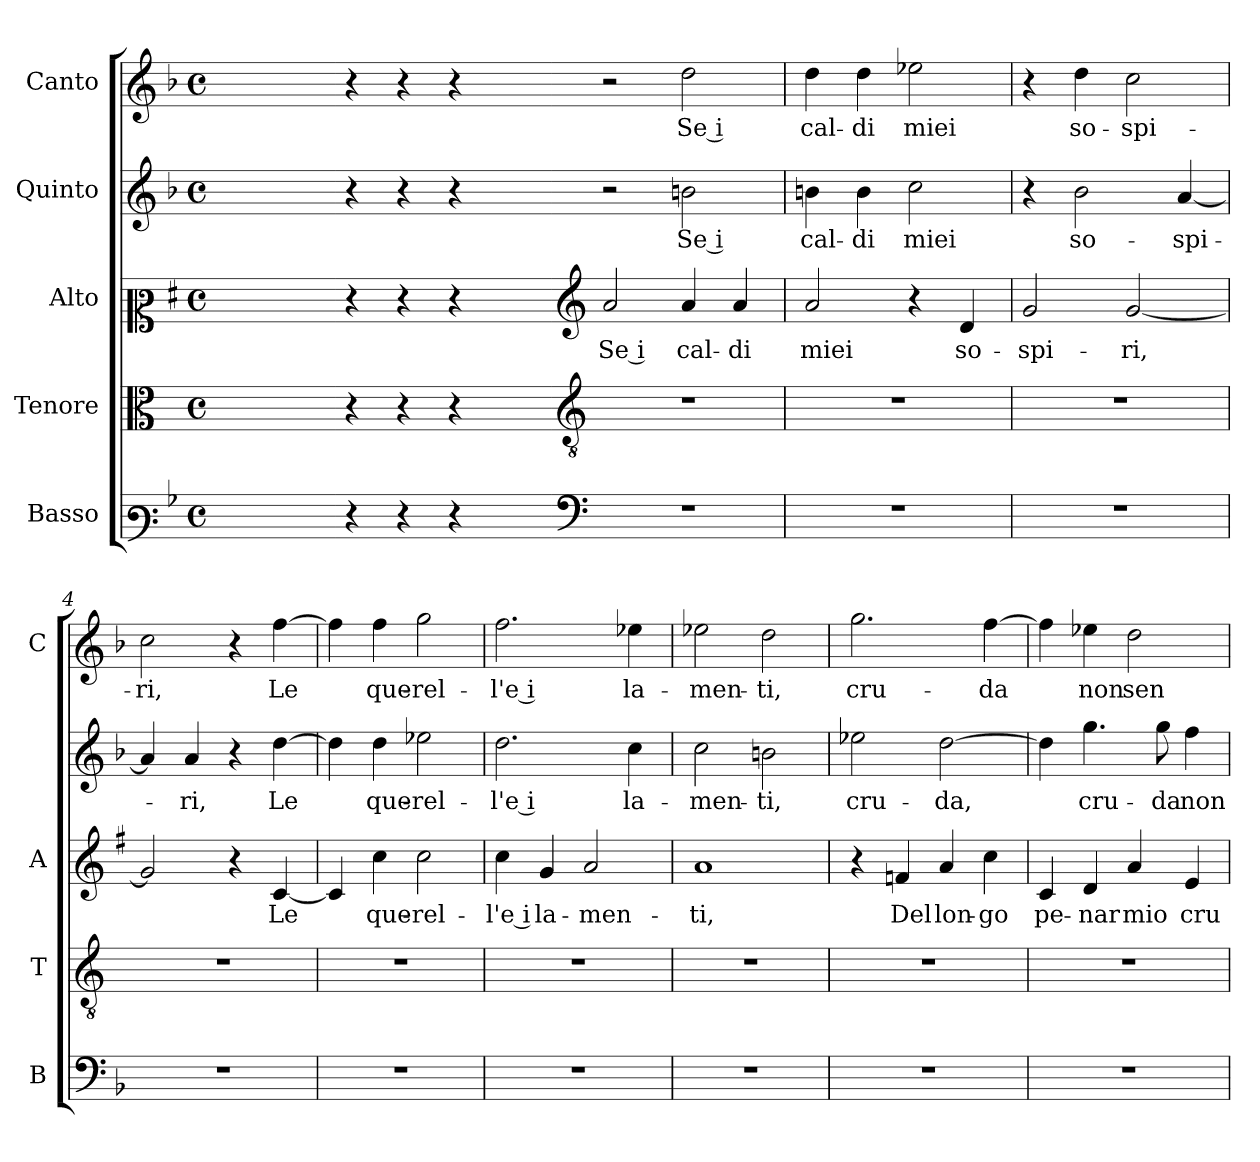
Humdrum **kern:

**kern	**kern	**kern	**text	**kern	**text	**kern	**text
*part5	*part4	*part3	*part3	*part2	*part2	*part1	*part1
*staff5	*staff4	*staff3	*staff3	*staff2	*staff2	*staff1	*staff1
*I"Basso	*I"Tenore	*I"Alto	*	*I"Quinto	*	*I"Canto	*
*I'B	*I'T	*I'A	*	*	*	*I'C	*
*clefF3	*clefC3	*clefC2	*	*clefG2	*	*clefG2	*
*	*ITrd4c7	*ITrd1c2	*	*	*	*	*
*k[b-]	*k[b-]	*k[b-]	*	*k[b-]	*	*k[b-]	*
*F:	*F:	*F:	*	*F:	*	*F:	*
*M4/4	*M4/4	*M4/4	*	*M4/4	*	*M4/4	*
*met(c)	*met(c)	*met(c)	*	*met(c)	*	*met(c)	*
=	=	=	=	=	=	=	=
1ryy	1ryy	1ryy	.	1ryy	.	1ryy	.
=1X-	=1X-	=1X-	=1X-	=1X-	=1X-	=1X-	=1X-
4r	4r	4r	.	4r	.	4r	.
4r	4r	4r	.	4r	.	4r	.
4r	4r	4r	.	4r	.	4r	.
4ryy	4ryy	4ryy	.	4ryy	.	4ryy	.
=1-	=1-	=1-	=1-	=1-	=1-	=1-	=1-
*clefF4	*clefGv2	*clefG2	*	*	*	*	*
!	!	!	!LO:LY:b	!	!	!	!
1r	1r	2g/	Se i	2r	.	2r	.
!	!	!	!LO:LY:b	!	!LO:LY:b	!	!LO:LY:b
.	.	4g/	cal-	2bn\	Se i	2dd\	Se i
!	!	!	!LO:LY:b	!	!	!	!
.	.	4g/	-di	.	.	.	.
=2	=2	=2	=2	=2	=2	=2	=2
!	!	!	!LO:LY:b	!	!LO:LY:b	!	!LO:LY:b
1r	1r	2g/	miei	4bn\	cal-	4dd\	cal-
!	!	!	!	!	!LO:LY:b	!	!LO:LY:b
.	.	.	.	4b\	-di	4dd\	-di
!	!	!	!	!	!LO:LY:b	!	!LO:LY:b
.	.	4r	.	2cc\	miei	2ee-X\	miei
!	!	!	!LO:LY:b	!	!	!	!
.	.	4c/	so-	.	.	.	.
=3	=3	=3	=3	=3	=3	=3	=3
!	!	!	!LO:LY:b	!	!	!	!
1r	1r	2f/	-spi-	4r	.	4r	.
!	!	!	!	!	!LO:LY:b	!	!LO:LY:b
.	.	.	.	2b-\	so-	4dd\	so-
!	!	!	!LO:LY:b	!	!	!	!LO:LY:b
.	.	[2f/	-ri,	.	.	2cc\	-spi-
!	!	!	!	!	!LO:LY:b	!	!
.	.	.	.	[4a/	-spi-	.	.
=4	=4	=4	=4	=4	=4	=4	=4
!	!	!	!	!	!	!	!LO:LY:b
1r	1r	2f/]	.	4a/]	.	2cc\	-ri,
!	!	!	!	!	!LO:LY:b	!	!
.	.	.	.	4a/	-ri,	.	.
.	.	4r	.	4r	.	4r	.
!	!	!	!LO:LY:b	!	!LO:LY:b	!	!LO:LY:b
.	.	[4B-/	Le	[4dd\	Le	[4ff\	Le
=5	=5	=5	=5	=5	=5	=5	=5
1r	1r	4B-/]	.	4dd\]	.	4ff\]	.
!	!	!	!LO:LY:b	!	!LO:LY:b	!	!LO:LY:b
.	.	4b-\	que-	4dd\	que-	4ff\	que-
!	!	!	!LO:LY:b	!	!LO:LY:b	!	!LO:LY:b
.	.	2b-\	-rel-	2ee-X\	-rel-	2gg\	-rel-
=6	=6	=6	=6	=6	=6	=6	=6
!	!	!	!LO:LY:b	!	!LO:LY:b	!	!LO:LY:b
1r	1r	4b-\	-l'e i	2.dd\	-l'e i	2.ff\	-l'e i
!	!	!	!LO:LY:b	!	!	!	!
.	.	4f/	la-	.	.	.	.
!	!	!	!LO:LY:b	!	!	!	!
.	.	2g/	-men-	.	.	.	.
!	!	!	!	!	!LO:LY:b	!	!LO:LY:b
.	.	.	.	4cc\	la-	4ee-X\	la-
!!LO:LB:g=z
=7	=7	=7	=7	=7	=7	=7	=7
!	!	!	!LO:LY:b	!	!LO:LY:b	!	!LO:LY:b
1r	1r	1g	-ti,	2cc\	-men-	2ee-X\	-men-
!	!	!	!	!	!LO:LY:b	!	!LO:LY:b
.	.	.	.	2bn\	-ti,	2dd\	-ti,
=8	=8	=8	=8	=8	=8	=8	=8
!	!	!	!	!	!LO:LY:b	!	!LO:LY:b
1r	1r	4r	.	2ee-X\	cru-	2.gg\	cru-
!	!	!	!LO:LY:b	!	!	!	!
.	.	4e-X/	Del	.	.	.	.
!	!	!	!LO:LY:b	!	!LO:LY:b	!	!
.	.	4g/	lon-	[2dd\	-da,	.	.
!	!	!	!LO:LY:b	!	!	!	!LO:LY:b
.	.	4b-\	-go	.	.	[4ff\	-da
=9	=9	=9	=9	=9	=9	=9	=9
!	!	!	!LO:LY:b	!	!	!	!
1r	1r	4B-/	pe-	4dd\]	.	4ff\]	.
!	!	!	!LO:LY:b	!	!LO:LY:b	!	!LO:LY:b
.	.	4c/	-nar	4.gg\	cru-	4ee-X\	non
!	!	!	!LO:LY:b	!	!	!	!LO:LY:b
.	.	4g/	mio	.	.	2dd\	sen-
!	!	!	!	!	!LO:LY:b	!	!
.	.	.	.	8gg\	-da	.	.
!	!	!	!LO:LY:b	!	!LO:LY:b	!	!
.	.	4d/	cru-	4ff\	non	.	.
=	=	=	=	=	=	=	=
*-	*-	*-	*-	*-	*-	*-	*-
